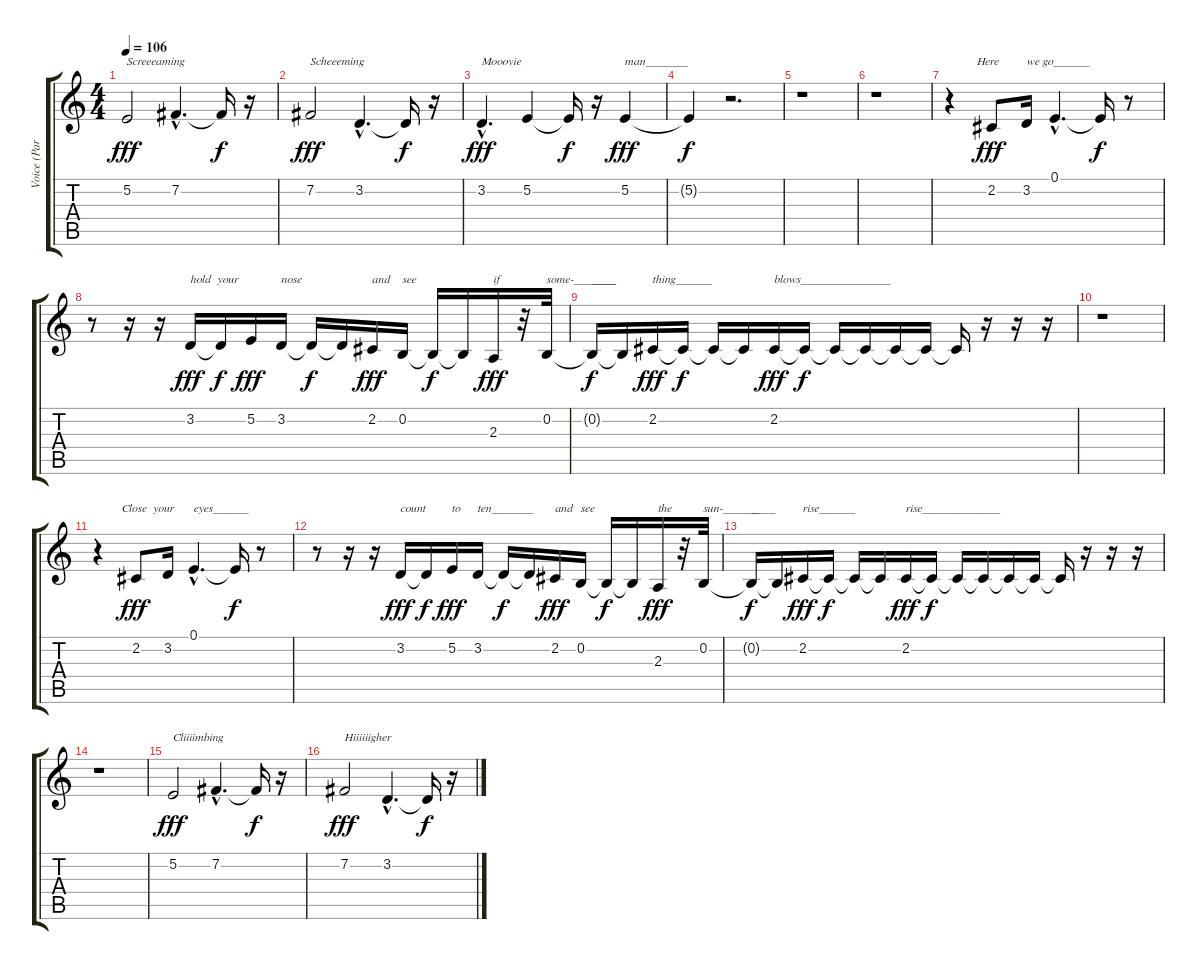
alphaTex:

\track ("Voice (Part I)" "Voice (Par") {instrument synthvoice}
\staff {score tabs}
\tuning (E4 B3 G3 D3 A2 E2) {hide}
\ts (4 4)
\tempo 106
\clef g2
\ks c
5.2.2{txt "Screeeaming" dy fff} 7.2{hac}.4{d} 7.2{t}.16{dy f} r.16 |
7.2.2{txt "Scheeeming" dy fff} 3.2{hac}.4{d} 3.2{t}.16{dy f} r.16 |
3.2{hac}.4{d txt "Mooovie" dy fff} 5.2.4 5.2{t}.16{dy f} r.16 5.2.4{txt "man_______" dy fff} |
5.2{t}.4{dy f} r.2{d} |
r.1 |
r.1 |
r.4{txt "         Here"} 2.2.8{dy fff} 3.2.16{txt "we go______"} 0.1{hac}.4{d} 0.1{t}.16{dy f} r.8 |
r.8 r.16 r.16 3.2.16{txt "hold  your" dy fff} 3.2{t}.16{dy f} 5.2.16{dy fff} 3.2.16{txt "nose"} 3.2{t}.16{dy f} 3.2{t}.16 2.2.16{txt "and" dy fff} 0.2.16{txt "see"} 0.2{t}.16{dy f} 0.2{t}.16 2.3.16{txt "if" dy fff} r.32 0.2.32{txt "some-_______"} |
0.2{t}.16{txt "____" dy f} 0.2{t}.16 2.2.16{txt "thing______" dy fff} 2.2{t}.16{dy f} 2.2{t}.16 2.2{t}.16 2.2.16{txt "blows_______________" dy fff} 2.2{t}.16{dy f} 2.2{t}.16 2.2{t}.16 2.2{t}.16 2.2{t}.16 2.2{t}.16 r.16 r.16 r.16 |
r.1 |
r.4{txt "        Close  your"} 2.2.8{dy fff} 3.2.16 0.1{hac}.4{d txt "eyes______"} 0.1{t}.16{dy f} r.8 |
r.8 r.16 r.16 3.2.16{txt "count" dy fff} 3.2{t}.16{dy f} 5.2.16{txt "to" dy fff} 3.2.16{txt "ten_______"} 3.2{t}.16{dy f} 3.2{t}.16 2.2.16{txt "and" dy fff} 0.2.16{txt "see"} 0.2{t}.16{dy f} 0.2{t}.16 2.3.16{txt "the" dy fff} r.32 0.2.32{txt "sun-______"} |
0.2{t}.16{txt "____" dy f} 0.2{t}.16 2.2.16{txt "rise______" dy fff} 2.2{t}.16{dy f} 2.2{t}.16 2.2{t}.16 2.2.16{txt "rise_____________" dy fff} 2.2{t}.16{dy f} 2.2{t}.16 2.2{t}.16 2.2{t}.16 2.2{t}.16 2.2{t}.16 r.16 r.16 r.16 |
r.1 |
5.2.2{txt "Cliiiimbing" dy fff} 7.2{hac}.4{d} 7.2{t}.16{dy f} r.16 |
7.2.2{txt "Hiiiiiigher" dy fff} 3.2{hac}.4{d} 3.2{t}.16{dy f} r.16
